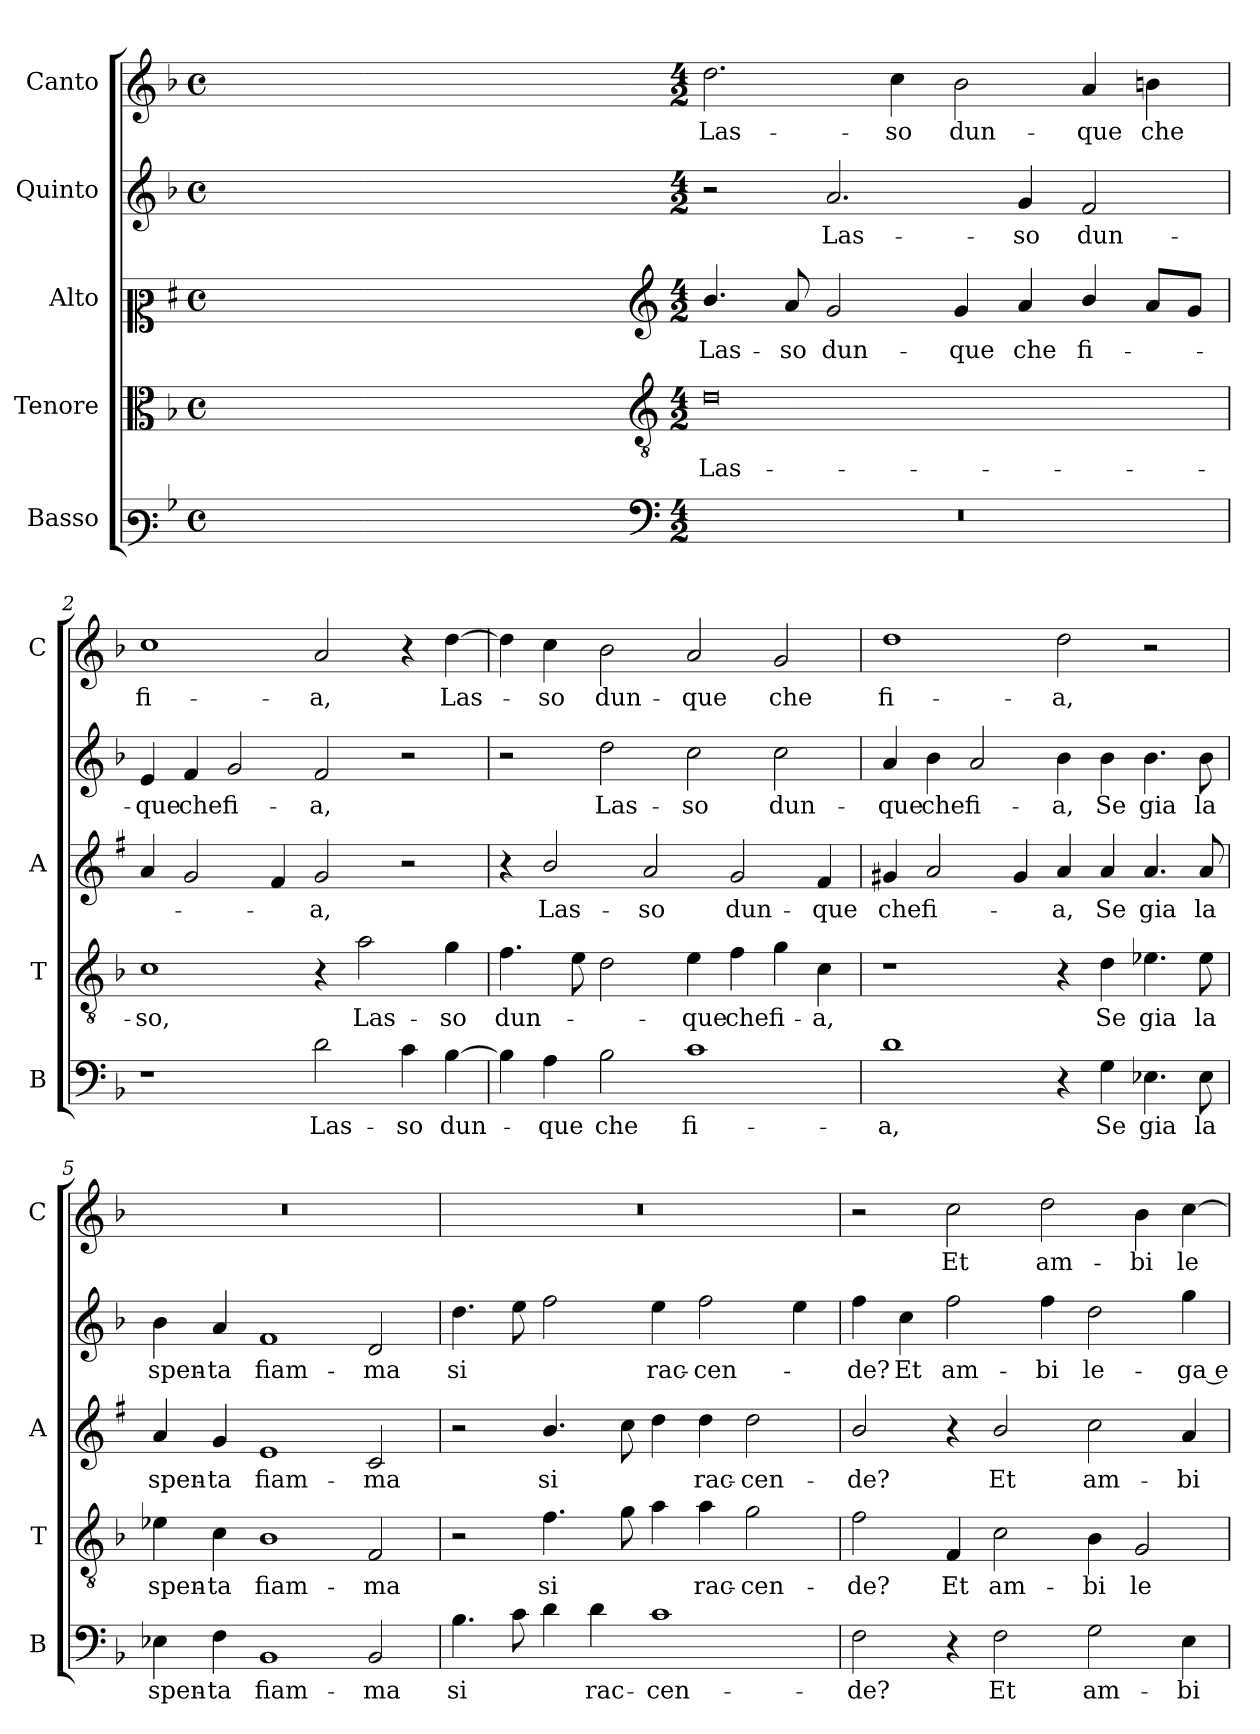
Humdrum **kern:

**kern	**text	**kern	**text	**kern	**text	**kern	**text	**kern	**text
*part5	*part5	*part4	*part4	*part3	*part3	*part2	*part2	*part1	*part1
*staff5	*staff5	*staff4	*staff4	*staff3	*staff3	*staff2	*staff2	*staff1	*staff1
*I"Basso	*	*I"Tenore	*	*I"Alto	*	*I"Quinto	*	*I"Canto	*
*I'B	*	*I'T	*	*I'A	*	*	*	*I'C	*
*clefF3	*	*clefC3	*	*clefC2	*	*clefG2	*	*clefG2	*
*	*	*	*	*ITrd1c2	*	*	*	*	*
*k[b-]	*	*k[b-]	*	*k[b-]	*	*k[b-]	*	*k[b-]	*
*F:	*	*F:	*	*F:	*	*F:	*	*F:	*
*M4/4	*	*M4/4	*	*M4/4	*	*M4/4	*	*M4/4	*
*met(c)	*	*met(c)	*	*met(c)	*	*met(c)	*	*met(c)	*
=	=	=	=	=	=	=	=	=	=
1ryy	.	1ryy	.	1ryy	.	1ryy	.	1ryy	.
=1X-	=1X-	=1X-	=1X-	=1X-	=1X-	=1X-	=1X-	=1X-	=1X-
4ryy	.	4ryy	.	4ryy	.	4ryy	.	4ryy	.
4ryy	.	4ryy	.	4ryy	.	4ryy	.	4ryy	.
4ryy	.	4ryy	.	4ryy	.	4ryy	.	4ryy	.
4ryy	.	4ryy	.	4ryy	.	4ryy	.	4ryy	.
=1-	=1-	=1-	=1-	=1-	=1-	=1-	=1-	=1-	=1-
*clefF4	*	*clefGv2	*	*clefG2	*	*	*	*	*
*M4/2	*	*M4/2	*	*M4/2	*	*M4/2	*	*M4/2	*
!	!	!	!LO:LY:b	!	!LO:LY:b	!	!	!	!LO:LY:b
0r	.	0d	Las-	4.a/	Las-	2r	.	2.dd\	Las-
!	!	!	!	!	!LO:LY:b	!	!	!	!
.	.	.	.	8g/	-so	.	.	.	.
!	!	!	!	!	!LO:LY:b	!	!LO:LY:b	!	!
.	.	.	.	2f/	dun-	2.a/	Las-	.	.
!	!	!	!	!	!	!	!	!	!LO:LY:b
.	.	.	.	.	.	.	.	4cc\	-so
!	!	!	!	!	!LO:LY:b	!	!	!	!LO:LY:b
.	.	.	.	4f/	-que	.	.	2b-\	dun-
!	!	!	!	!	!LO:LY:b	!	!LO:LY:b	!	!
.	.	.	.	4g/	che	4g/	-so	.	.
!	!	!	!	!	!LO:LY:b	!	!LO:LY:b	!	!LO:LY:b
.	.	.	.	4a/	fi-	2f/	dun-	4a/	-que
!	!	!	!	!	!	!	!	!	!LO:LY:b
.	.	.	.	8g/L	.	.	.	4bn\	che
.	.	.	.	8f/J	.	.	.	.	.
=2	=2	=2	=2	=2	=2	=2	=2	=2	=2
!	!	!	!LO:LY:b	!	!	!	!LO:LY:b	!	!LO:LY:b
1r	.	1c	-so,	4g/	.	4e/	-que	1cc	fi-
!	!	!	!	!	!	!	!LO:LY:b	!	!
.	.	.	.	2f/	.	4f/	che	.	.
!	!	!	!	!	!	!	!LO:LY:b	!	!
.	.	.	.	.	.	2g/	fi-	.	.
.	.	.	.	4e/	.	.	.	.	.
!	!LO:LY:b	!	!	!	!LO:LY:b	!	!LO:LY:b	!	!LO:LY:b
2d\	Las-	4r	.	2f/	-a,	2f/	-a,	2a/	-a,
!	!	!	!LO:LY:b	!	!	!	!	!	!
.	.	2a\	Las-	.	.	.	.	.	.
!	!LO:LY:b	!	!	!	!	!	!	!	!
4c\	-so	.	.	2r	.	2r	.	4r	.
!	!LO:LY:b	!	!LO:LY:b	!	!	!	!	!	!LO:LY:b
[4B-\	dun-	4g\	-so	.	.	.	.	[4dd\	Las-
=3	=3	=3	=3	=3	=3	=3	=3	=3	=3
!	!	!	!LO:LY:b	!	!	!	!	!	!
4B-\]	.	4.f\	dun-	4r	.	2r	.	4dd\]	.
!	!LO:LY:b	!	!	!	!LO:LY:b	!	!	!	!LO:LY:b
4A\	-que	.	.	2a/	Las-	.	.	4cc\	-so
.	.	8e\	.	.	.	.	.	.	.
!	!LO:LY:b	!	!	!	!	!	!LO:LY:b	!	!LO:LY:b
2B-\	che	2d\	.	.	.	2dd\	Las-	2b-\	dun-
!	!	!	!	!	!LO:LY:b	!	!	!	!
.	.	.	.	2g/	-so	.	.	.	.
!	!LO:LY:b	!	!LO:LY:b	!	!	!	!LO:LY:b	!	!LO:LY:b
1c	fi-	4e\	-que	.	.	2cc\	-so	2a/	-que
!	!	!	!LO:LY:b	!	!LO:LY:b	!	!	!	!
.	.	4f\	che	2f/	dun-	.	.	.	.
!	!	!	!LO:LY:b	!	!	!	!LO:LY:b	!	!LO:LY:b
.	.	4g\	fi-	.	.	2cc\	dun-	2g/	che
!	!	!	!LO:LY:b	!	!LO:LY:b	!	!	!	!
.	.	4c\	-a,	4e/	-que	.	.	.	.
=4	=4	=4	=4	=4	=4	=4	=4	=4	=4
!	!LO:LY:b	!	!	!	!LO:LY:b	!	!LO:LY:b	!	!LO:LY:b
1d	-a,	1r	.	4f#X/	che	4a/	-que	1dd	fi-
!	!	!	!	!	!LO:LY:b	!	!LO:LY:b	!	!
.	.	.	.	2g/	fi-	4b-\	che	.	.
!	!	!	!	!	!	!	!LO:LY:b	!	!
.	.	.	.	.	.	2a/	fi-	.	.
.	.	.	.	4f#/	.	.	.	.	.
!	!	!	!	!	!LO:LY:b	!	!LO:LY:b	!	!LO:LY:b
4r	.	4r	.	4g/	-a,	4b-\	-a,	2dd\	-a,
!	!LO:LY:b	!	!LO:LY:b	!	!LO:LY:b	!	!LO:LY:b	!	!
4G\	Se	4d\	Se	4g/	Se	4b-\	Se	.	.
!	!LO:LY:b	!	!LO:LY:b	!	!LO:LY:b	!	!LO:LY:b	!	!
4.E-X\	gia	4.e-X\	gia	4.g/	gia	4.b-\	gia	2r	.
!	!LO:LY:b	!	!LO:LY:b	!	!LO:LY:b	!	!LO:LY:b	!	!
8E-\	la	8e-\	la	8g/	la	8b-\	la	.	.
!!LO:LB:g=z
=5	=5	=5	=5	=5	=5	=5	=5	=5	=5
!	!LO:LY:b	!	!LO:LY:b	!	!LO:LY:b	!	!LO:LY:b	!	!
4E-X\	spen-	4e-X\	spen-	4g/	spen-	4b-\	spen-	0r	.
!	!LO:LY:b	!	!LO:LY:b	!	!LO:LY:b	!	!LO:LY:b	!	!
4F\	-ta	4c\	-ta	4f/	-ta	4a/	-ta	.	.
!	!LO:LY:b	!	!LO:LY:b	!	!LO:LY:b	!	!LO:LY:b	!	!
1BB-	fiam-	1B-	fiam-	1d	fiam-	1f	fiam-	.	.
!	!LO:LY:b	!	!LO:LY:b	!	!LO:LY:b	!	!LO:LY:b	!	!
2BB-/	-ma	2F/	-ma	2B-/	-ma	2d/	-ma	.	.
=6	=6	=6	=6	=6	=6	=6	=6	=6	=6
!	!LO:LY:b	!	!	!	!	!	!LO:LY:b	!	!
4.B-\	si	2r	.	2r	.	4.dd\	si	0r	.
8c\	.	.	.	.	.	8ee\	.	.	.
!	!	!	!LO:LY:b	!	!LO:LY:b	!	!	!	!
4d\	.	4.f\	si	4.a/	si	2ff\	.	.	.
!	!LO:LY:b	!	!	!	!	!	!	!	!
4d\	rac-	.	.	.	.	.	.	.	.
.	.	8g\	.	8b-\	.	.	.	.	.
!	!LO:LY:b	!	!	!	!	!	!LO:LY:b	!	!
1c	-cen-	4a\	.	4cc\	.	4ee\	rac-	.	.
!	!	!	!LO:LY:b	!	!LO:LY:b	!	!LO:LY:b	!	!
.	.	4a\	rac-	4cc\	rac-	2ff\	-cen-	.	.
!	!	!	!LO:LY:b	!	!LO:LY:b	!	!	!	!
.	.	2g\	-cen-	2cc\	-cen-	.	.	.	.
.	.	.	.	.	.	4ee\	.	.	.
=7	=7	=7	=7	=7	=7	=7	=7	=7	=7
!	!LO:LY:b	!	!LO:LY:b	!	!LO:LY:b	!	!LO:LY:b	!	!
2F\	-de?	2f\	-de?	2a/	-de?	4ff\	-de?	2r	.
!	!	!	!	!	!	!	!LO:LY:b	!	!
.	.	.	.	.	.	4cc\	Et	.	.
!	!	!	!LO:LY:b	!	!	!	!LO:LY:b	!	!LO:LY:b
4r	.	4F/	Et	4r	.	2ff\	am-	2cc\	Et
!	!LO:LY:b	!	!LO:LY:b	!	!LO:LY:b	!	!	!	!
2F\	Et	2c\	am-	2a/	Et	.	.	.	.
!	!	!	!	!	!	!	!LO:LY:b	!	!LO:LY:b
.	.	.	.	.	.	4ff\	-bi	2dd\	am-
!	!LO:LY:b	!	!LO:LY:b	!	!LO:LY:b	!	!LO:LY:b	!	!
2G\	am-	4B-\	-bi	2b-\	am-	2dd\	le-	.	.
!	!	!	!LO:LY:b	!	!	!	!	!	!LO:LY:b
.	.	2G/	le-	.	.	.	.	4b-\	-bi
!	!LO:LY:b	!	!	!	!LO:LY:b	!	!LO:LY:b	!	!LO:LY:b
4E\	-bi	.	.	4g/	-bi	4gg\	-ga e	[4cc\	le-
=	=	=	=	=	=	=	=	=	=
*-	*-	*-	*-	*-	*-	*-	*-	*-	*-
